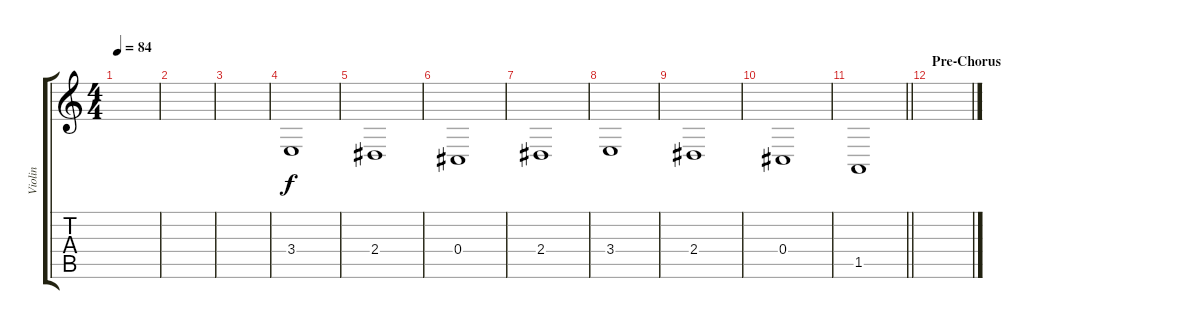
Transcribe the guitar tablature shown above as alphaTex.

\track ("Violin" "Violin") {instrument violin}
\staff {score tabs}
\tuning (Eb4 Bb3 Gb3 Db3 Ab2 Eb2) {hide}
\ts (4 4)
\tempo 84
\clef g2
\ks c
|
|
|
3.4.1 |
2.4.1 |
0.4.1 |
2.4.1 |
3.4.1 |
2.4.1 |
0.4.1 |
\barLineRight lightlight
1.5.1 |
\section ("" "Pre-Chorus")
